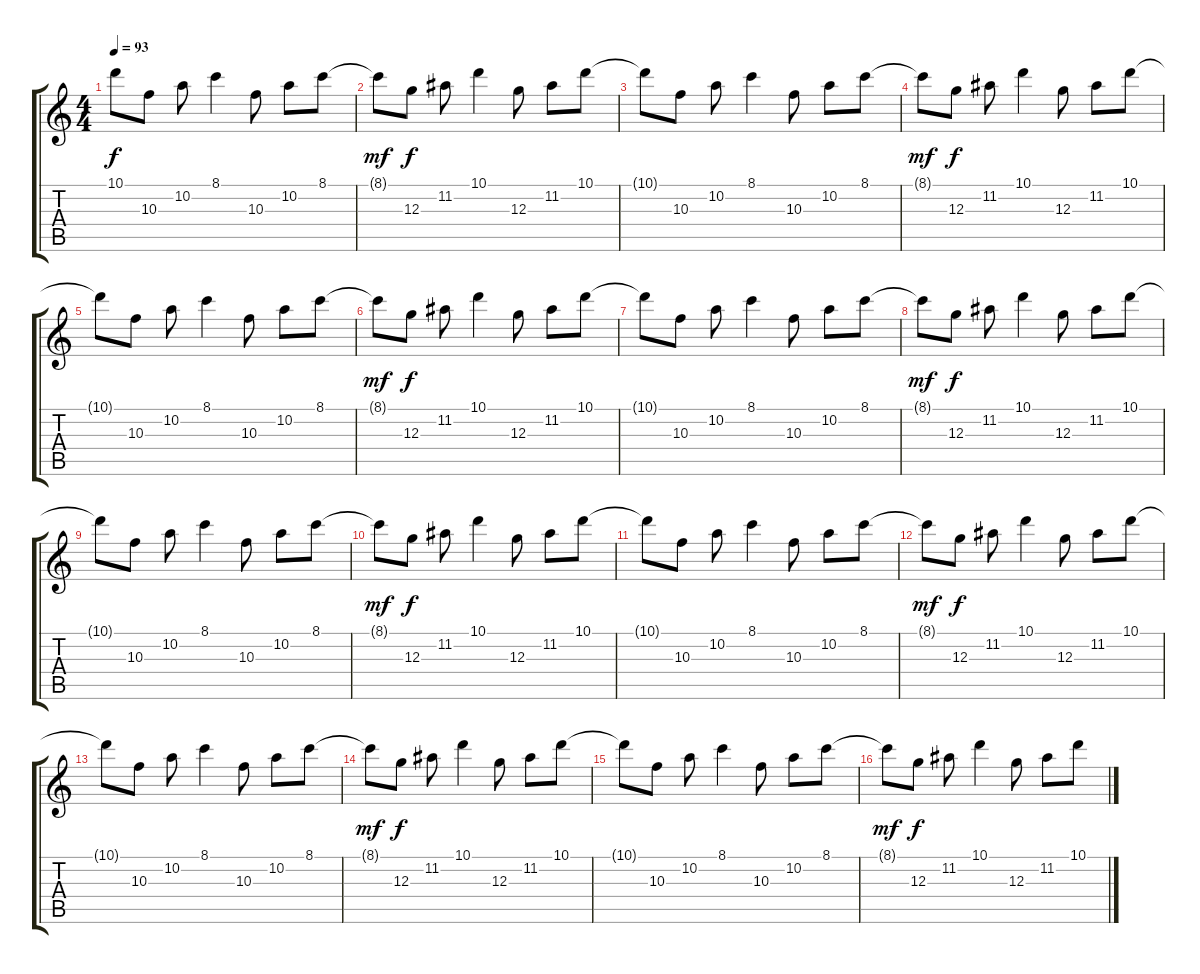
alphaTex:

\track "" {instrument acousticguitarsteel}
\staff {score tabs}
\tuning (E4 B3 G3 D3 A2 E2) {hide}
\ts (4 4)
\tempo 93
\clef g2
\ks c
10.1{t}.8{dy f} 10.3.8 10.2.8 8.1.4 10.3.8 10.2.8 8.1.8 |
8.1{t}.8{dy mf} 12.3.8{dy f} 11.2.8 10.1.4 12.3.8 11.2.8 10.1.8 |
10.1{t}.8 10.3.8 10.2.8 8.1.4 10.3.8 10.2.8 8.1.8 |
8.1{t}.8{dy mf} 12.3.8{dy f} 11.2.8 10.1.4 12.3.8 11.2.8 10.1.8 |
10.1{t}.8 10.3.8 10.2.8 8.1.4 10.3.8 10.2.8 8.1.8 |
8.1{t}.8{dy mf} 12.3.8{dy f} 11.2.8 10.1.4 12.3.8 11.2.8 10.1.8 |
10.1{t}.8 10.3.8 10.2.8 8.1.4 10.3.8 10.2.8 8.1.8 |
8.1{t}.8{dy mf} 12.3.8{dy f} 11.2.8 10.1.4 12.3.8 11.2.8 10.1.8 |
10.1{t}.8 10.3.8 10.2.8 8.1.4 10.3.8 10.2.8 8.1.8 |
8.1{t}.8{dy mf} 12.3.8{dy f} 11.2.8 10.1.4 12.3.8 11.2.8 10.1.8 |
10.1{t}.8 10.3.8 10.2.8 8.1.4 10.3.8 10.2.8 8.1.8 |
8.1{t}.8{dy mf} 12.3.8{dy f} 11.2.8 10.1.4 12.3.8 11.2.8 10.1.8 |
10.1{t}.8 10.3.8 10.2.8 8.1.4 10.3.8 10.2.8 8.1.8 |
8.1{t}.8{dy mf} 12.3.8{dy f} 11.2.8 10.1.4 12.3.8 11.2.8 10.1.8 |
10.1{t}.8 10.3.8 10.2.8 8.1.4 10.3.8 10.2.8 8.1.8 |
8.1{t}.8{dy mf} 12.3.8{dy f} 11.2.8 10.1.4 12.3.8 11.2.8 10.1.8
